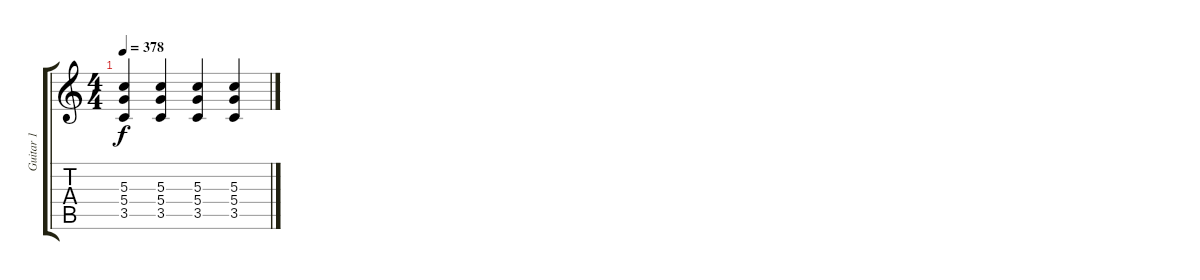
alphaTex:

\track ("Guitar 1" "Guitar 1") {instrument distortionguitar}
\staff {score tabs}
\tuning (E4 B3 G3 D3 A2 D2) {hide}
\ts (4 4)
\tempo 378
\clef g2
\ks c
(5.3 5.4 3.5).4{dy f} (5.3 5.4 3.5).4 (5.3 5.4 3.5).4 (5.3 5.4 3.5).4
